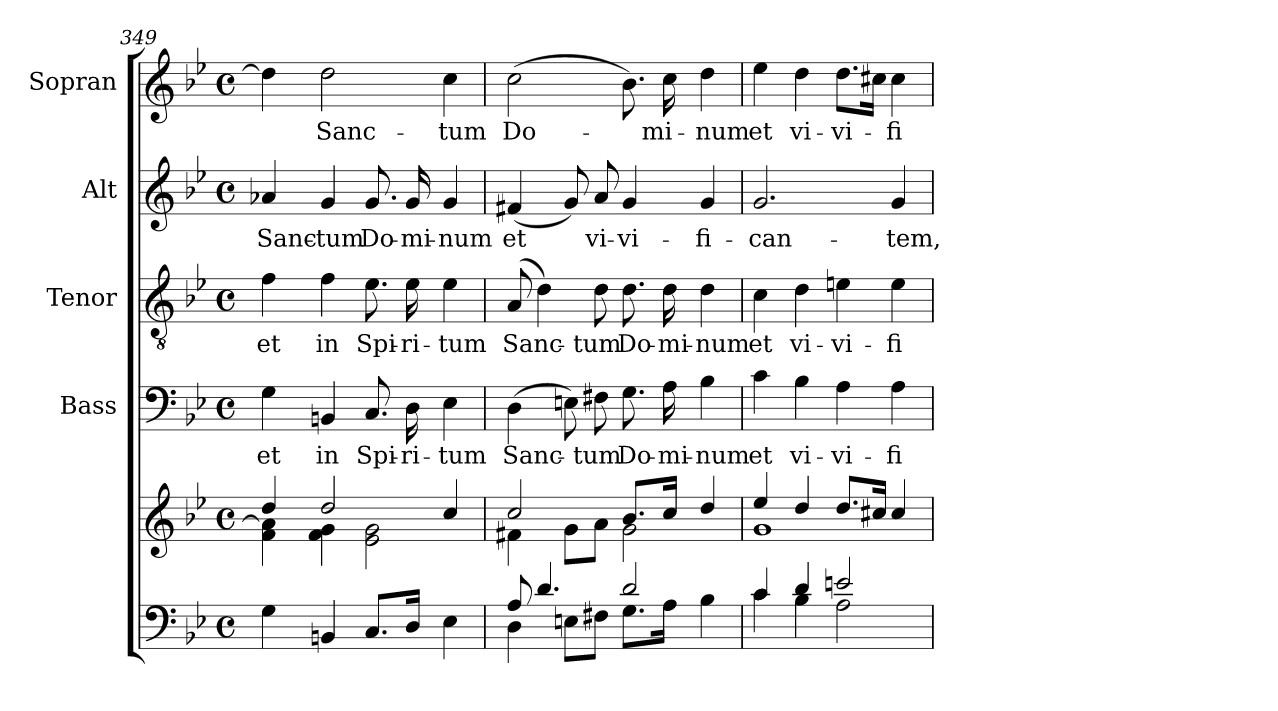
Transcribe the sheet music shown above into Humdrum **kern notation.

**kern	**kern	**kern	**text	**kern	**text	**kern	**text	**kern	**text
*part5	*part5	*part4	*part4	*part3	*part3	*part2	*part2	*part1	*part1
*staff6	*staff5	*staff4	*staff4	*staff3	*staff3	*staff2	*staff2	*staff1	*staff1
*	*	*I"Bass	*	*I"Tenor	*	*I"Alt	*	*I"Sopran	*
*	*	*I'B.	*	*I'T.	*	*I'A.	*	*I'S.	*
!!LO:LB:g=z
*clefF4	*clefG2	*clefF4	*	*clefGv2	*	*clefG2	*	*clefG2	*
*k[b-e-]	*k[b-e-]	*k[b-e-]	*	*k[b-e-]	*	*k[b-e-]	*	*k[b-e-]	*
*B-:	*B-:	*B-:	*	*B-:	*	*B-:	*	*B-:	*
*M4/4	*M4/4	*M4/4	*	*M4/4	*	*M4/4	*	*M4/4	*
*met(c)	*met(c)	*met(c)	*	*met(c)	*	*met(c)	*	*met(c)	*
=349	=349	=349	=349	=349	=349	=349	=349	=349	=349
*	*^	*	*	*	*	*	*	*	*
!	!	!	!	!LO:LY:b	!	!LO:LY:b	!	!LO:LY:b	!	!
4G\	4dd/	4f\ 4a-\]	4G\	et	4f\	et	4a-X/	Sanc-	4dd\]	.
!	!	!	!	!LO:LY:b	!	!LO:LY:b	!	!LO:LY:b	!	!LO:LY:b
4BBn/	2dd/	4f\ 4g\	4BBn/	in	4f\	in	4g/	-tum	2dd\	Sanc-
!	!	!	!	!LO:LY:b	!	!LO:LY:b	!	!LO:LY:b	!	!
8.C/L	.	2e-\ 2g\	8.C/	Spi-	8.e-\	Spi-	8.g/	Do-	.	.
!	!	!	!	!LO:LY:b	!	!LO:LY:b	!	!LO:LY:b	!	!
16D/Jk	.	.	16D\	-ri-	16e-\	-ri-	16g/	-mi-	.	.
!	!	!	!	!LO:LY:b	!	!LO:LY:b	!	!LO:LY:b	!	!LO:LY:b
4E-\	4cc/	.	4E-\	-tum	4e-\	-tum	4g/	-num	4cc\	-tum
=350	=350	=350	=350	=350	=350	=350	=350	=350	=350	=350
*^	*	*	*	*	*	*	*	*	*	*
!	!	!	!	!	!LO:LY:b	!	!LO:LY:b	!	!LO:LY:b	!	!LO:LY:b
8A/	4D\	2cc/	4f#X\	(>4D\	Sanc-	(8A/	Sanc-	(<4f#X/	et	(>2cc\	Do-
4.d/	.	.	.	.	.	4d\)	.	.	.	.	.
.	8En\L	.	8g\L	8En\)	.	.	.	8g/)	.	.	.
!	!	!	!	!	!LO:LY:b	!	!LO:LY:b	!	!LO:LY:b	!	!
.	8F#X\J	.	8a\J	8F#X\	-tum	8d\	-tum	8a/	vi-	.	.
!	!	!	!	!	!LO:LY:b	!	!LO:LY:b	!	!LO:LY:b	!	!
2d/	8.G\L	8.b-/L	2g\	8.G\	Do-	8.d\	Do-	4g/	-vi-	8.b-\)	.
!	!	!	!	!	!LO:LY:b	!	!LO:LY:b	!	!	!	!LO:LY:b
.	16A\Jk	16cc/Jk	.	16A\	-mi-	16d\	-mi-	.	.	16cc\	-mi-
!	!	!	!	!	!LO:LY:b	!	!LO:LY:b	!	!LO:LY:b	!	!LO:LY:b
.	4B-\	4dd/	.	4B-\	-num	4d\	-num	4g/	-fi-	4dd\	-num
=351	=351	=351	=351	=351	=351	=351	=351	=351	=351	=351	=351
!	!	!	!	!	!LO:LY:b	!	!LO:LY:b	!	!LO:LY:b	!	!LO:LY:b
4c/	4c\	4ee-/	1g	4c\	et	4c\	et	2.g/	-can-	4ee-\	et
!	!	!	!	!	!LO:LY:b	!	!LO:LY:b	!	!	!	!LO:LY:b
4d/	4B-\	4dd/	.	4B-\	vi-	4d\	vi-	.	.	4dd\	vi-
!	!	!	!	!	!LO:LY:b	!	!LO:LY:b	!	!	!	!LO:LY:b
2en/	2A\	8.dd/L	.	4A\	-vi-	4en\	-vi-	.	.	8.dd\L	-vi-
.	.	16cc#X/Jk	.	.	.	.	.	.	.	16cc#X\Jk	.
!	!	!	!	!	!LO:LY:b	!	!LO:LY:b	!	!LO:LY:b	!	!LO:LY:b
.	.	4cc#/	.	4A\	-fi-	4e\	-fi-	4g/	-tem,	4cc#\	-fi-
*v	*v	*	*	*	*	*	*	*	*	*	*
*	*v	*v	*	*	*	*	*	*	*	*
=	=	=	=	=	=	=	=	=	=
*-	*-	*-	*-	*-	*-	*-	*-	*-	*-
